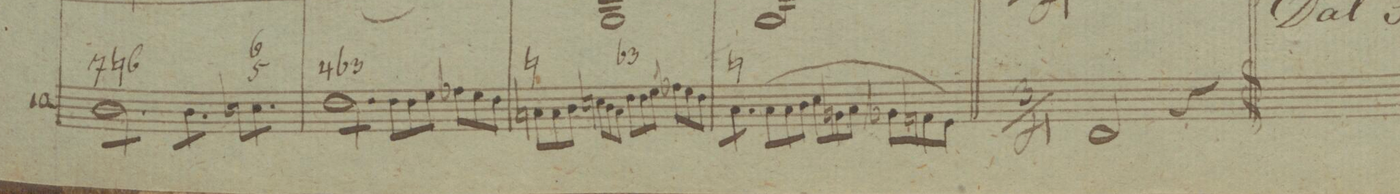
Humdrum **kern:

**kern	**fb	**dynam
*I"Organo et Basso	*	*
*clefF4	*	*
*k[b-]	*	*
*met(c)	*	*
*M4/4	*	*
*2\right	*	*
12D\L	7	.
12D\	.	.
12D\	.	.
12D\	6n	.
12D\	.	.
12D\J	.	.
12D\L	.	.
12D\	.	.
12D\J	.	.
12En\L	6 5	.
12E\	.	.
12E\J	.	.
=23	=23	=23
12F\L	4	.
12F\	.	.
12F\	.	.
12F\	3-	.
12F\	.	.
12F\J	.	.
*Xtremolo	*	*
12F\L	.	.
12F\	.	.
12G\J	.	.
12A-X\L	.	.
12G\	.	.
12F\J	.	.
=24	=24	=24
12Cn\L	n	.
12C\	.	.
12D\J	.	.
12En\L	.	.
12D\	.	.
12C\J	.	.
12F\L	3-	.
12F\	.	.
12G\J	.	.
12A-X\L	.	.
12G\	.	.
12F\J	.	.
=25	=25	=25
*tremolo	*	*
12Cn\L	n	.
12C\	.	.
12C\J	.	.
*Xtremolo	*	*
(12C\L	.	.
12C\	.	.
12D\J	.	.
12E\L	.	.
12BBn\	.	.
12C\J	.	.
12BB-X\L	.	.
12AAn\	.	.
12GG\J)	.	.
==	==	==
*-	*-	*-
